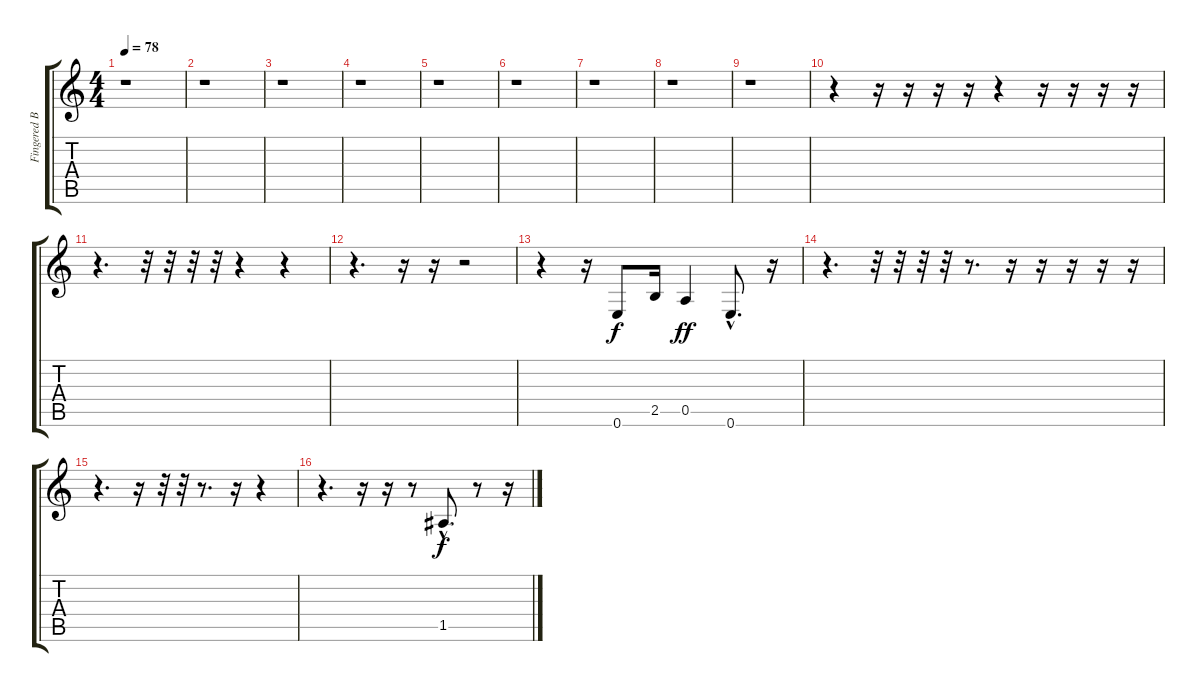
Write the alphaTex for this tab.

\track ("Fingered Bs.        " "Fingered B") {instrument electricbassfinger}
\staff {score tabs}
\tuning (E4 B3 G3 D3 A2 E2) {hide}
\ts (4 4)
\tempo 78
\clef g2
\ks c
r.1{dy f instrument electricbassfinger} |
r.1 |
r.1 |
r.1 |
r.1 |
r.1 |
r.1 |
r.1 |
r.1 |
r.4 r.16 r.16 r.16 r.16 r.4 r.16 r.16 r.16 r.16 |
r.4{d} r.32 r.32 r.32 r.32 r.4 r.4 |
r.4{d} r.16 r.16 r.2 |
r.4 r.16 0.6.8 2.5.16 0.5.4{dy ff} 0.6{hac}.8{d} r.16 |
r.4{d} r.32 r.32 r.32 r.32 r.8{d} r.16 r.16 r.16 r.16 r.16 |
r.4{d} r.16 r.32 r.32 r.8{d} r.16 r.4 |
r.4{d} r.16 r.16 r.8 1.5{hac}.8{d dy f} r.8 r.16
